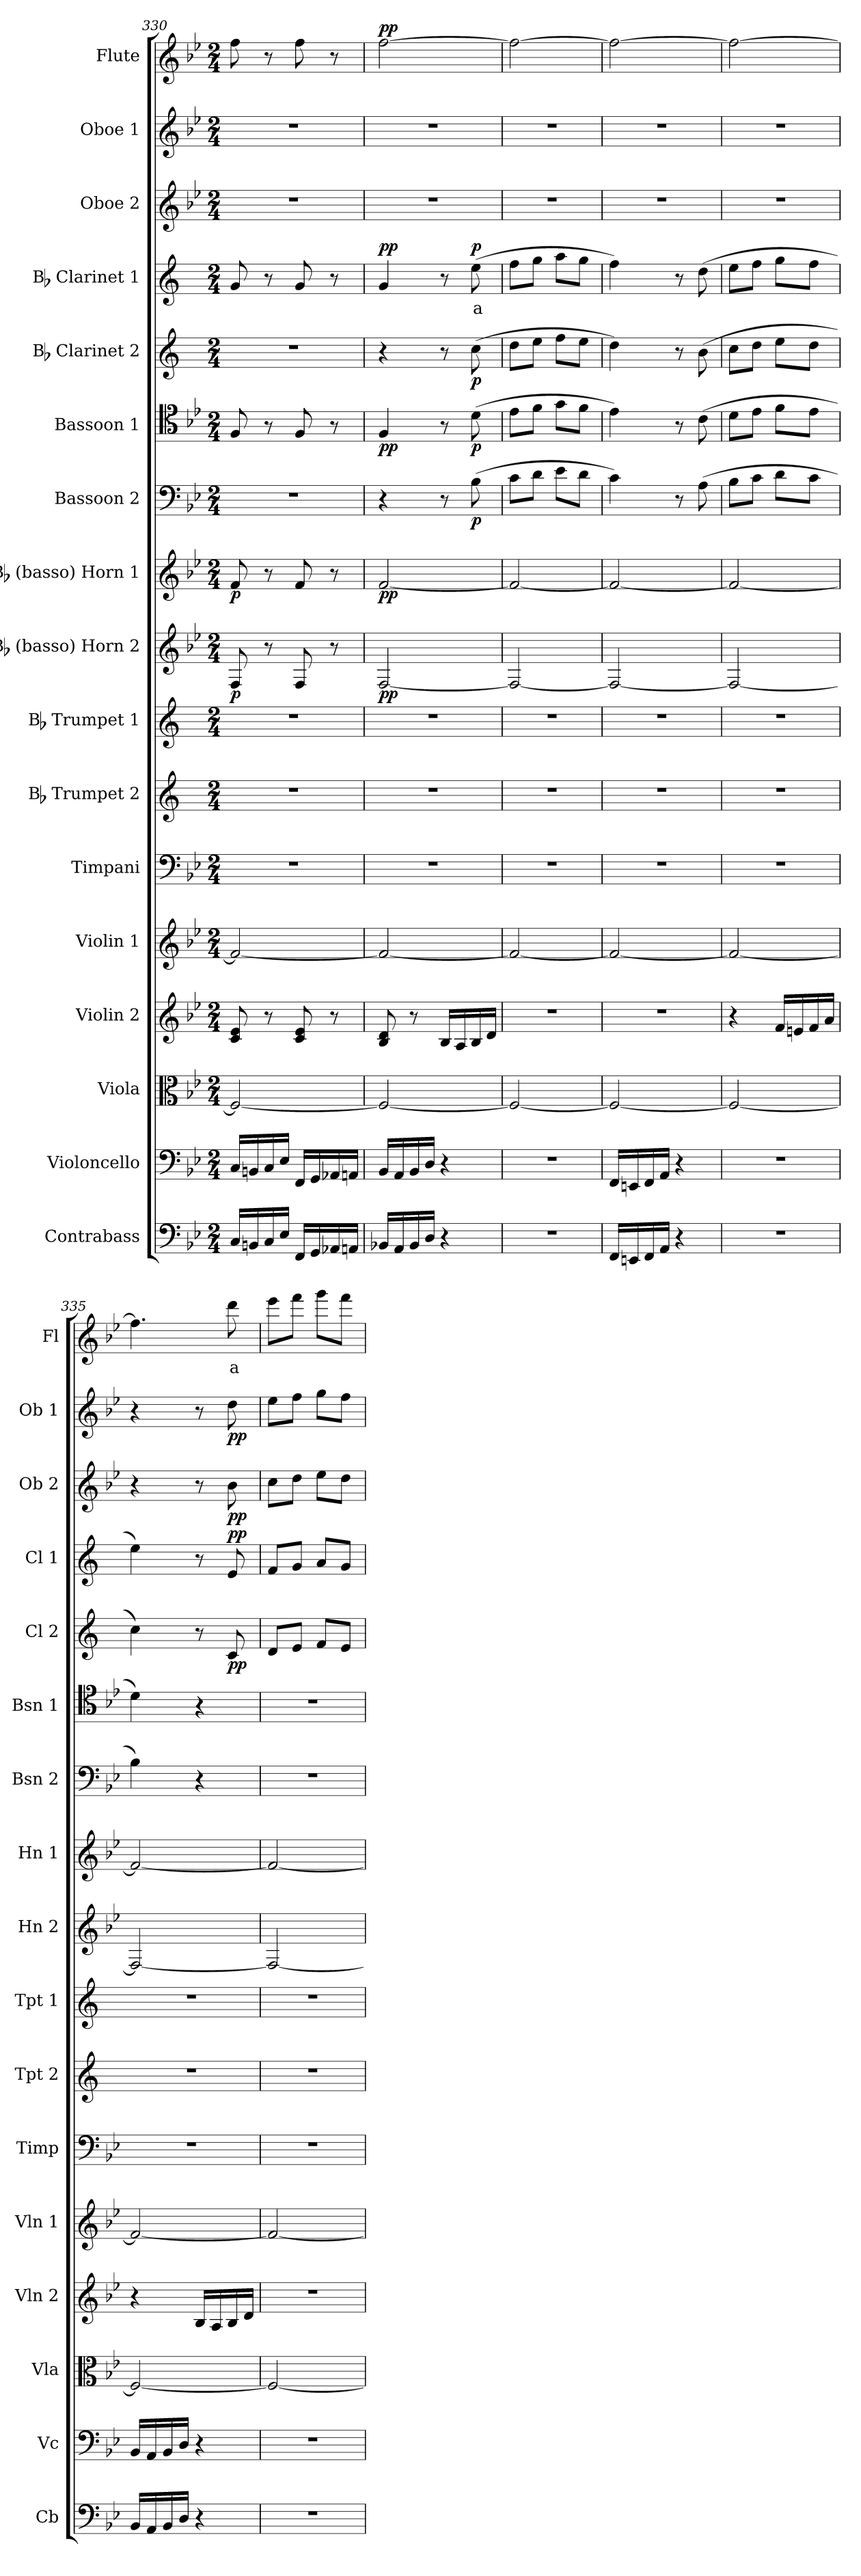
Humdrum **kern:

**kern	**dynam	**kern	**dynam	**kern	**dynam	**kern	**dynam	**kern	**dynam	**kern	**kern	**kern	**kern	**dynam	**kern	**dynam	**kern	**dynam	**kern	**dynam	**kern	**dynam	**kern	**text	**dynam	**kern	**dynam	**kern	**dynam	**kern	**text	**dynam
*part17	*part17	*part16	*part16	*part15	*part15	*part14	*part14	*part13	*part13	*part12	*part11	*part10	*part9	*part9	*part8	*part8	*part7	*part7	*part6	*part6	*part5	*part5	*part4	*part4	*part4	*part3	*part3	*part2	*part2	*part1	*part1	*part1
*staff17	*staff17	*staff16	*staff16	*staff15	*staff15	*staff14	*staff14	*staff13	*staff13	*staff12	*staff11	*staff10	*staff9	*staff9	*staff8	*staff8	*staff7	*staff7	*staff6	*staff6	*staff5	*staff5	*staff4	*staff4	*staff4	*staff3	*staff3	*staff2	*staff2	*staff1	*staff1	*staff1
*I"Contrabass	*	*I"Violoncello	*	*I"Viola	*	*I"Violin 2	*	*I"Violin 1	*	*I"Timpani	*I"Bb Trumpet 2	*I"Bb Trumpet 1	*I"Bb (basso) Horn 2	*	*I"Bb (basso) Horn 1	*	*I"Bassoon 2	*	*I"Bassoon 1	*	*I"Bb Clarinet 2	*	*I"Bb Clarinet 1	*	*	*I"Oboe 2	*	*I"Oboe 1	*	*I"Flute	*	*
*I'Cb	*	*I'Vc	*	*I'Vla	*	*I'Vln 2	*	*I'Vln 1	*	*I'Timp	*I'Tpt 2	*I'Tpt 1	*I'Hn 2	*	*I'Hn 1	*	*I'Bsn 2	*	*I'Bsn 1	*	*I'Cl 2	*	*I'Cl 1	*	*	*I'Ob 2	*	*I'Ob 1	*	*I'Fl	*	*
*clefF4	*	*clefF4	*	*clefC3	*	*clefG2	*	*clefG2	*	*clefF4	*clefG2	*clefG2	*clefG2	*	*clefG2	*	*clefF4	*	*clefC4	*	*clefG2	*	*clefG2	*	*	*clefG2	*	*clefG2	*	*clefG2	*	*
*ITrd7c12	*	*	*	*	*	*	*	*	*	*	*ITrd1c2	*ITrd1c2	*ITrd8c14	*	*ITrd8c14	*	*	*	*	*	*ITrd1c2	*	*ITrd1c2	*	*	*	*	*	*	*	*	*
*k[b-e-]	*	*k[b-e-]	*	*k[b-e-]	*	*k[b-e-]	*	*k[b-e-]	*	*k[b-e-]	*k[b-e-]	*k[b-e-]	*k[b-e-]	*	*k[b-e-]	*	*k[b-e-]	*	*k[b-e-]	*	*k[b-e-]	*	*k[b-e-]	*	*	*k[b-e-]	*	*k[b-e-]	*	*k[b-e-]	*	*
*M2/4	*	*M2/4	*	*M2/4	*	*M2/4	*	*M2/4	*	*M2/4	*M2/4	*M2/4	*M2/4	*	*M2/4	*	*M2/4	*	*M2/4	*	*M2/4	*	*M2/4	*	*	*M2/4	*	*M2/4	*	*M2/4	*	*
=330	=330	=330	=330	=330	=330	=330	=330	=330	=330	=330	=330	=330	=330	=330	=330	=330	=330	=330	=330	=330	=330	=330	=330	=330	=330	=330	=330	=330	=330	=330	=330	=330
!	!	!	!	!	!	!	!	!	!	!	!	!	!	!LO:DY:b	!	!LO:DY:b	!	!	!	!	!	!	!	!	!	!	!	!	!	!	!	!
16CC/LL	.	16C/LL	.	2F/_	.	8c/ 8e-/	.	2f/_	.	2r	2r	2r	8FF/	p	8F/	p	2r	.	8F/	.	2r	.	8f/	.	.	2r	.	2r	.	8ff\	.	.
16BBBn/	.	16BBn/	.	.	.	.	.	.	.	.	.	.	.	.	.	.	.	.	.	.	.	.	.	.	.	.	.	.	.	.	.	.
16CC/	.	16C/	.	.	.	8r	.	.	.	.	.	.	8r	.	8r	.	.	.	8r	.	.	.	8r	.	.	.	.	.	.	8r	.	.
16EE-/JJ	.	16E-/JJ	.	.	.	.	.	.	.	.	.	.	.	.	.	.	.	.	.	.	.	.	.	.	.	.	.	.	.	.	.	.
16FFF/LL	.	16FF/LL	.	.	.	8c/ 8e-/	.	.	.	.	.	.	8FF/	.	8F/	.	.	.	8F/	.	.	.	8f/	.	.	.	.	.	.	8ff\	.	.
16GGG/	.	16GG/	.	.	.	.	.	.	.	.	.	.	.	.	.	.	.	.	.	.	.	.	.	.	.	.	.	.	.	.	.	.
16AAA-X/	.	16AA-X/	.	.	.	8r	.	.	.	.	.	.	8r	.	8r	.	.	.	8r	.	.	.	8r	.	.	.	.	.	.	8r	.	.
16AAAn/JJ	.	16AAn/JJ	.	.	.	.	.	.	.	.	.	.	.	.	.	.	.	.	.	.	.	.	.	.	.	.	.	.	.	.	.	.
=331	=331	=331	=331	=331	=331	=331	=331	=331	=331	=331	=331	=331	=331	=331	=331	=331	=331	=331	=331	=331	=331	=331	=331	=331	=331	=331	=331	=331	=331	=331	=331	=331
!	!LO:DY:b	!	!	!	!	!	!	!	!	!	!	!	!	!	!	!	!	!	!	!	!	!	!	!	!	!	!	!	!	!	!	!
!	!LO:DY:n=1:b	!	!LO:DY:b	!	!	!	!	!	!	!	!	!	!	!	!	!	!	!	!	!	!	!	!	!	!	!	!	!	!	!	!	!
!	!	!	!LO:DY:n=1:b	!	!LO:DY:b	!	!	!	!	!	!	!	!	!	!	!	!	!	!	!	!	!	!	!	!	!	!	!	!	!	!	!
!	!	!	!	!	!LO:DY:n=1:b	!	!LO:DY:b	!	!	!	!	!	!	!	!	!	!	!	!	!	!	!	!	!	!	!	!	!	!	!	!	!
!	!	!	!	!	!	!	!LO:DY:n=1:b	!	!LO:DY:b	!	!	!	!	!	!	!	!	!	!	!	!	!	!	!	!	!	!	!	!	!	!	!
!	!	!	!	!	!	!	!	!	!LO:DY:n=1:b	!	!	!	!	!LO:DY:b	!	!LO:DY:b	!	!	!	!LO:DY:b	!	!	!	!	!LO:DY:b	!	!	!	!	!	!	!LO:DY:b
16BBB-X/LL	pp other-dynamics	16BB-/LL	pp other-dynamics	2F/_	pp other-dynamics	8B-/ 8d/	pp other-dynamics	2f/_	pp other-dynamics	2r	2r	2r	[2FF/	pp	[2F/	pp	4r	.	4F/	pp	4r	.	4f/	.	pp	2r	.	2r	.	[2ff\	.	pp
16AAA/	.	16AA/	.	.	.	.	.	.	.	.	.	.	.	.	.	.	.	.	.	.	.	.	.	.	.	.	.	.	.	.	.	.
16BBB-/	.	16BB-/	.	.	.	8r	.	.	.	.	.	.	.	.	.	.	.	.	.	.	.	.	.	.	.	.	.	.	.	.	.	.
16DD/JJ	.	16D/JJ	.	.	.	.	.	.	.	.	.	.	.	.	.	.	.	.	.	.	.	.	.	.	.	.	.	.	.	.	.	.
4r	.	4r	.	.	.	16B-/LL	.	.	.	.	.	.	.	.	.	.	8r	.	8r	.	8r	.	8r	.	.	.	.	.	.	.	.	.
.	.	.	.	.	.	16A/	.	.	.	.	.	.	.	.	.	.	.	.	.	.	.	.	.	.	.	.	.	.	.	.	.	.
!	!	!	!	!	!	!	!	!	!	!	!	!	!	!	!	!	!	!LO:DY:b	!	!LO:DY:b	!	!LO:DY:b	!	!LO:LY:b:color=#FF0000	!LO:DY:b	!	!	!	!	!	!	!
.	.	.	.	.	.	16B-/	.	.	.	.	.	.	.	.	.	.	(8B-\	p	(8d\	p	(8b-\	p	(8dd\	a	p	.	.	.	.	.	.	.
.	.	.	.	.	.	16d/JJ	.	.	.	.	.	.	.	.	.	.	.	.	.	.	.	.	.	.	.	.	.	.	.	.	.	.
=332	=332	=332	=332	=332	=332	=332	=332	=332	=332	=332	=332	=332	=332	=332	=332	=332	=332	=332	=332	=332	=332	=332	=332	=332	=332	=332	=332	=332	=332	=332	=332	=332
2r	.	2r	.	2F/_	.	2r	.	2f/_	.	2r	2r	2r	2FF/_	.	2F/_	.	8c\L	.	8e-\L	.	8cc\L	.	8ee-\L	.	.	2r	.	2r	.	2ff\_	.	.
.	.	.	.	.	.	.	.	.	.	.	.	.	.	.	.	.	8d\J	.	8f\J	.	8dd\J	.	8ff\J	.	.	.	.	.	.	.	.	.
.	.	.	.	.	.	.	.	.	.	.	.	.	.	.	.	.	8e-\L	.	8g\L	.	8ee-\L	.	8gg\L	.	.	.	.	.	.	.	.	.
.	.	.	.	.	.	.	.	.	.	.	.	.	.	.	.	.	8d\J	.	8f\J	.	8dd\J	.	8ff\J	.	.	.	.	.	.	.	.	.
=333	=333	=333	=333	=333	=333	=333	=333	=333	=333	=333	=333	=333	=333	=333	=333	=333	=333	=333	=333	=333	=333	=333	=333	=333	=333	=333	=333	=333	=333	=333	=333	=333
16FFF/LL	.	16FF/LL	.	2F/_	.	2r	.	2f/_	.	2r	2r	2r	2FF/_	.	2F/_	.	4c\)	.	4e-\)	.	4cc\)	.	4ee-\)	.	.	2r	.	2r	.	2ff\_	.	.
16EEEn/	.	16EEn/	.	.	.	.	.	.	.	.	.	.	.	.	.	.	.	.	.	.	.	.	.	.	.	.	.	.	.	.	.	.
16FFF/	.	16FF/	.	.	.	.	.	.	.	.	.	.	.	.	.	.	.	.	.	.	.	.	.	.	.	.	.	.	.	.	.	.
16AAA/JJ	.	16AA/JJ	.	.	.	.	.	.	.	.	.	.	.	.	.	.	.	.	.	.	.	.	.	.	.	.	.	.	.	.	.	.
4r	.	4r	.	.	.	.	.	.	.	.	.	.	.	.	.	.	8r	.	8r	.	8r	.	8r	.	.	.	.	.	.	.	.	.
.	.	.	.	.	.	.	.	.	.	.	.	.	.	.	.	.	(8A\	.	(8c\	.	(8a\	.	(8cc\	.	.	.	.	.	.	.	.	.
=334	=334	=334	=334	=334	=334	=334	=334	=334	=334	=334	=334	=334	=334	=334	=334	=334	=334	=334	=334	=334	=334	=334	=334	=334	=334	=334	=334	=334	=334	=334	=334	=334
2r	.	2r	.	2F/_	.	4r	.	2f/_	.	2r	2r	2r	2FF/_	.	2F/_	.	8B-\L	.	8d\L	.	8b-\L	.	8dd\L	.	.	2r	.	2r	.	2ff\_	.	.
.	.	.	.	.	.	.	.	.	.	.	.	.	.	.	.	.	8c\J	.	8e-\J	.	8cc\J	.	8ee-\J	.	.	.	.	.	.	.	.	.
.	.	.	.	.	.	16f/LL	.	.	.	.	.	.	.	.	.	.	8d\L	.	8f\L	.	8dd\L	.	8ff\L	.	.	.	.	.	.	.	.	.
.	.	.	.	.	.	16en/	.	.	.	.	.	.	.	.	.	.	.	.	.	.	.	.	.	.	.	.	.	.	.	.	.	.
.	.	.	.	.	.	16f/	.	.	.	.	.	.	.	.	.	.	8c\J	.	8e-\J	.	8cc\J	.	8ee-\J	.	.	.	.	.	.	.	.	.
.	.	.	.	.	.	16a/JJ	.	.	.	.	.	.	.	.	.	.	.	.	.	.	.	.	.	.	.	.	.	.	.	.	.	.
=335	=335	=335	=335	=335	=335	=335	=335	=335	=335	=335	=335	=335	=335	=335	=335	=335	=335	=335	=335	=335	=335	=335	=335	=335	=335	=335	=335	=335	=335	=335	=335	=335
16BBB-/LL	.	16BB-/LL	.	2F/_	.	4r	.	2f/_	.	2r	2r	2r	2FF/_	.	2F/_	.	4B-\)	.	4d\)	.	4b-\)	.	4dd\)	.	.	4r	.	4r	.	4.ff\]	.	.
16AAA/	.	16AA/	.	.	.	.	.	.	.	.	.	.	.	.	.	.	.	.	.	.	.	.	.	.	.	.	.	.	.	.	.	.
16BBB-/	.	16BB-/	.	.	.	.	.	.	.	.	.	.	.	.	.	.	.	.	.	.	.	.	.	.	.	.	.	.	.	.	.	.
16DD/JJ	.	16D/JJ	.	.	.	.	.	.	.	.	.	.	.	.	.	.	.	.	.	.	.	.	.	.	.	.	.	.	.	.	.	.
4r	.	4r	.	.	.	16B-/LL	.	.	.	.	.	.	.	.	.	.	4r	.	4r	.	8r	.	8r	.	.	8r	.	8r	.	.	.	.
.	.	.	.	.	.	16A/	.	.	.	.	.	.	.	.	.	.	.	.	.	.	.	.	.	.	.	.	.	.	.	.	.	.
!	!	!	!	!	!	!	!	!	!	!	!	!	!	!	!	!	!	!	!	!	!	!LO:DY:b	!	!	!LO:DY:b	!	!LO:DY:b	!	!LO:DY:b	!	!LO:LY:b:color=#FF0000	!
.	.	.	.	.	.	16B-/	.	.	.	.	.	.	.	.	.	.	.	.	.	.	8B-/	pp	8d/	.	pp	8b-\	pp	8dd\	pp	8ddd\	a	.
.	.	.	.	.	.	16d/JJ	.	.	.	.	.	.	.	.	.	.	.	.	.	.	.	.	.	.	.	.	.	.	.	.	.	.
=336	=336	=336	=336	=336	=336	=336	=336	=336	=336	=336	=336	=336	=336	=336	=336	=336	=336	=336	=336	=336	=336	=336	=336	=336	=336	=336	=336	=336	=336	=336	=336	=336
2r	.	2r	.	2F/_	.	2r	.	2f/_	.	2r	2r	2r	2FF/_	.	2F/_	.	2r	.	2r	.	8c/L	.	8e-/L	.	.	8cc\L	.	8ee-\L	.	8eee-\L	.	.
.	.	.	.	.	.	.	.	.	.	.	.	.	.	.	.	.	.	.	.	.	8d/J	.	8f/J	.	.	8dd\J	.	8ff\J	.	8fff\J	.	.
.	.	.	.	.	.	.	.	.	.	.	.	.	.	.	.	.	.	.	.	.	8e-/L	.	8g/L	.	.	8ee-\L	.	8gg\L	.	8ggg\L	.	.
.	.	.	.	.	.	.	.	.	.	.	.	.	.	.	.	.	.	.	.	.	8d/J	.	8f/J	.	.	8dd\J	.	8ff\J	.	8fff\J	.	.
=	=	=	=	=	=	=	=	=	=	=	=	=	=	=	=	=	=	=	=	=	=	=	=	=	=	=	=	=	=	=	=	=
*-	*-	*-	*-	*-	*-	*-	*-	*-	*-	*-	*-	*-	*-	*-	*-	*-	*-	*-	*-	*-	*-	*-	*-	*-	*-	*-	*-	*-	*-	*-	*-	*-
